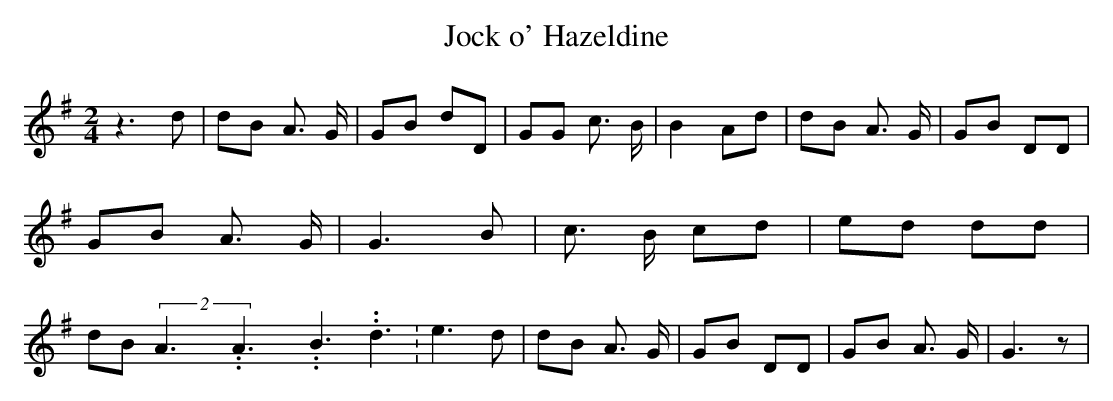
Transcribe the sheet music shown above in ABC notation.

X:1
T:Jock o' Hazeldine
M:2/4
L:1/8
K:G
 z3 d| dB A3/2 G/2| GB dD| GG c3/2 B/2| B2- Ad| dB A3/2 G/2| GB DD|\
 GB A3/2 G/2| G3 B| c3/2 B/2 cd| ed dd| dB(2A3.99999962500005/5.99999925000009A3.99999962500005/5.99999925000009B3.99999962500005/5.99999925000009 d3.99999962500005/5.99999925000009|\
 e3 d| dB A3/2 G/2| GB DD| GB A3/2 G/2| G3 z|
